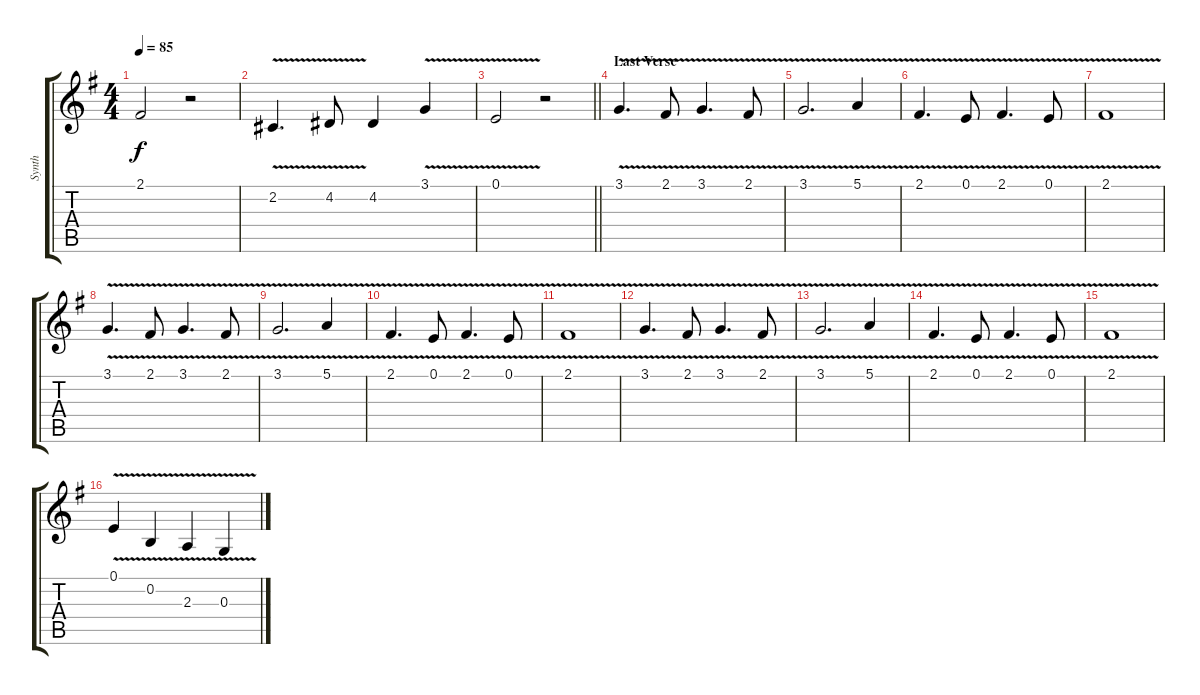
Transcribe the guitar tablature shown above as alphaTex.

\track ("Synth" "Synth") {instrument choiraahs}
\staff {score tabs}
\tuning (E4 B3 G3 D3 A2 E2) {hide}
\ts (4 4)
\tempo 85
\clef g2
\ks g
2.1{t}.2{dy f} r.2 |
2.2{v}.4{d} 4.2{v}.8 4.2.4 3.1{v}.4 |
\barLineRight lightlight
0.1{v}.2 r.2 |
\section ("" "Last Verse")
3.1{v}.4{d volume 13} 2.1{v}.8 3.1{v}.4{d} 2.1{v}.8 |
3.1{v}.2{d} 5.1{v}.4 |
2.1{v}.4{d} 0.1{v}.8 2.1{v}.4{d} 0.1{v}.8 |
2.1{v}.1 |
3.1{v}.4{d} 2.1{v}.8 3.1{v}.4{d} 2.1{v}.8 |
3.1{v}.2{d} 5.1{v}.4 |
2.1{v}.4{d} 0.1{v}.8 2.1{v}.4{d} 0.1{v}.8 |
2.1{v}.1 |
3.1{v}.4{d} 2.1{v}.8 3.1{v}.4{d} 2.1{v}.8 |
3.1{v}.2{d} 5.1{v}.4 |
2.1{v}.4{d} 0.1{v}.8 2.1{v}.4{d} 0.1{v}.8 |
2.1{v}.1 |
0.1{v}.4 0.2{v}.4 2.3{v}.4 0.3{v}.4
